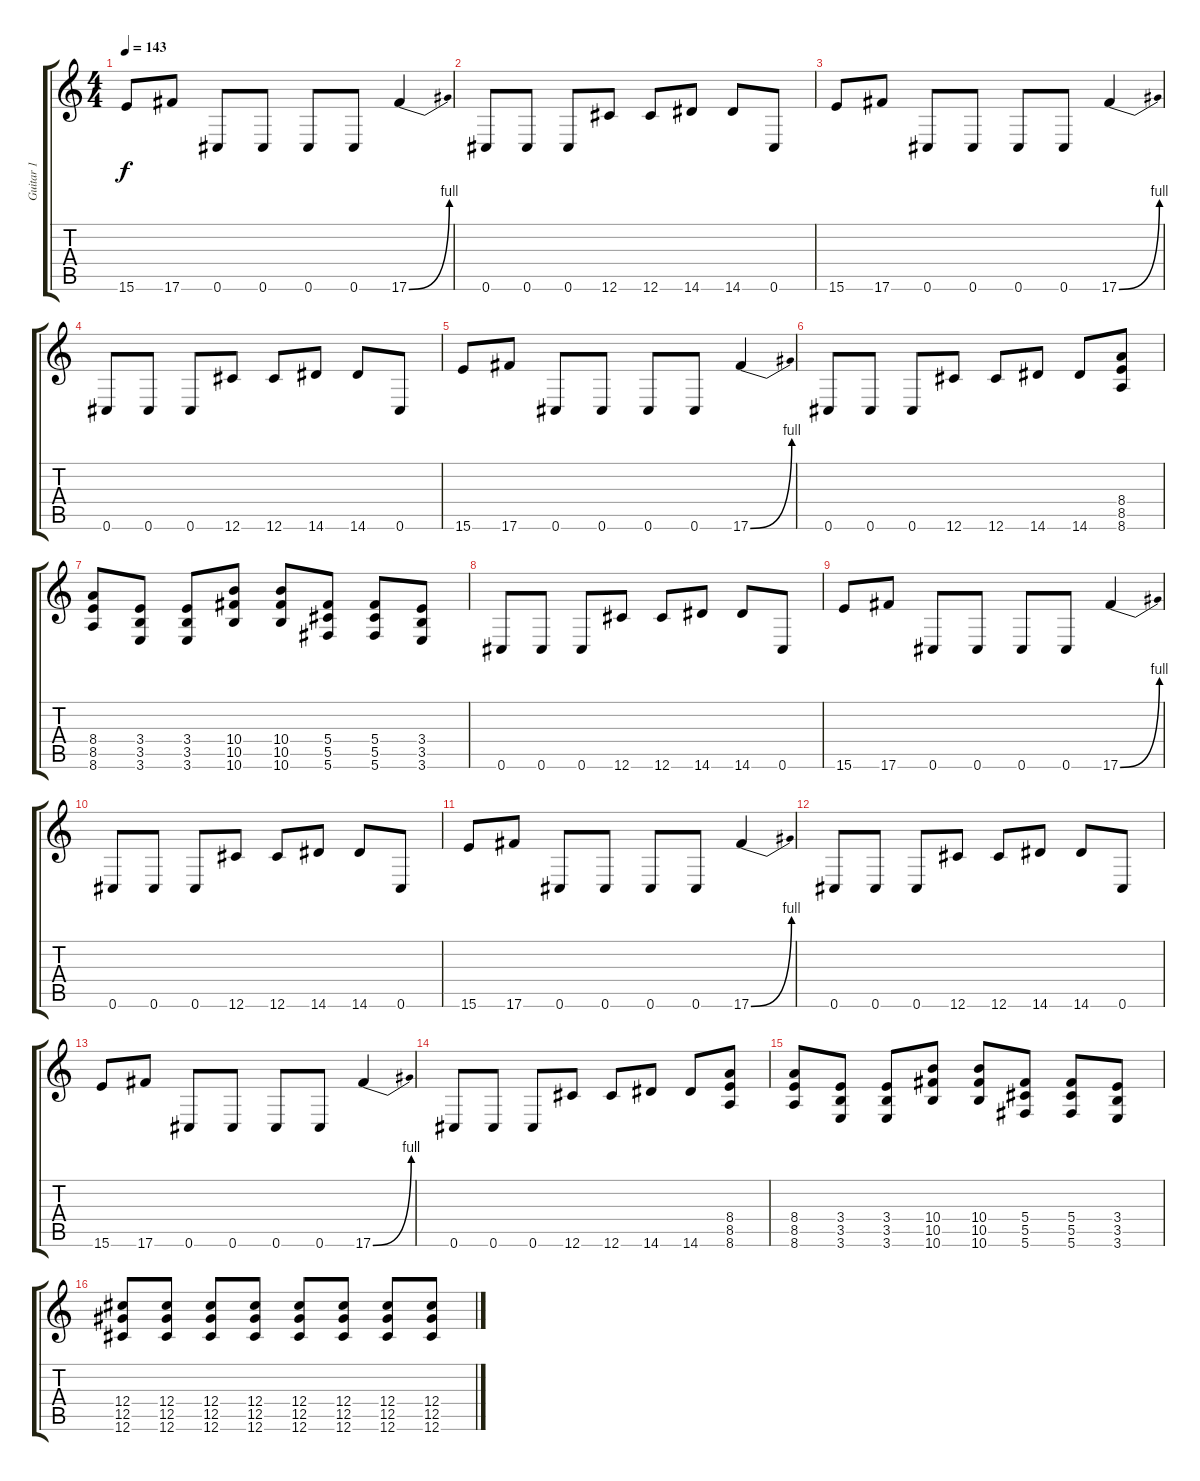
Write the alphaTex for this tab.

\track ("Guitar 1 " "Guitar 1 ") {instrument overdrivenguitar}
\staff {score tabs}
\tuning (Eb4 Bb3 Gb3 Db3 Ab2 Db2) {hide}
\ts (4 4)
\tempo 143
\clef g2
\ks c
15.6.8{dy f} 17.6.8 0.6.8 0.6.8 0.6.8 0.6.8 17.6{be (bend 0 0 60 4)}.4 |
0.6.8 0.6.8 0.6.8 12.6.8 12.6.8 14.6.8 14.6.8 0.6.8 |
15.6.8 17.6.8 0.6.8 0.6.8 0.6.8 0.6.8 17.6{be (bend 0 0 60 4)}.4 |
0.6.8 0.6.8 0.6.8 12.6.8 12.6.8 14.6.8 14.6.8 0.6.8 |
15.6.8 17.6.8 0.6.8 0.6.8 0.6.8 0.6.8 17.6{be (bend 0 0 60 4)}.4 |
0.6.8 0.6.8 0.6.8 12.6.8 12.6.8 14.6.8 14.6.8 (8.4 8.5 8.6).8{volume 14 instrument overdrivenguitar} |
(8.4 8.5 8.6).8 (3.4 3.5 3.6).8 (3.4 3.5 3.6).8 (10.4 10.5 10.6).8 (10.4 10.5 10.6).8 (5.4 5.5 5.6).8 (5.4 5.5 5.6).8 (3.4 3.5 3.6).8 |
0.6.8{volume 16} 0.6.8 0.6.8 12.6.8 12.6.8 14.6.8 14.6.8 0.6.8 |
15.6.8 17.6.8 0.6.8 0.6.8 0.6.8 0.6.8 17.6{be (bend 0 0 60 4)}.4 |
0.6.8 0.6.8 0.6.8 12.6.8 12.6.8 14.6.8 14.6.8 0.6.8 |
15.6.8 17.6.8 0.6.8 0.6.8 0.6.8 0.6.8 17.6{be (bend 0 0 60 4)}.4 |
0.6.8 0.6.8 0.6.8 12.6.8 12.6.8 14.6.8 14.6.8 0.6.8 |
15.6.8 17.6.8 0.6.8 0.6.8 0.6.8 0.6.8 17.6{be (bend 0 0 60 4)}.4 |
0.6.8 0.6.8 0.6.8 12.6.8 12.6.8 14.6.8 14.6.8 (8.4 8.5 8.6).8{volume 14 instrument overdrivenguitar} |
(8.4 8.5 8.6).8 (3.4 3.5 3.6).8 (3.4 3.5 3.6).8 (10.4 10.5 10.6).8 (10.4 10.5 10.6).8 (5.4 5.5 5.6).8 (5.4 5.5 5.6).8 (3.4 3.5 3.6).8 |
(12.4 12.5 12.6).8 (12.4 12.5 12.6).8 (12.4 12.5 12.6).8 (12.4 12.5 12.6).8 (12.4 12.5 12.6).8 (12.4 12.5 12.6).8 (12.4 12.5 12.6).8 (12.4 12.5 12.6).8
